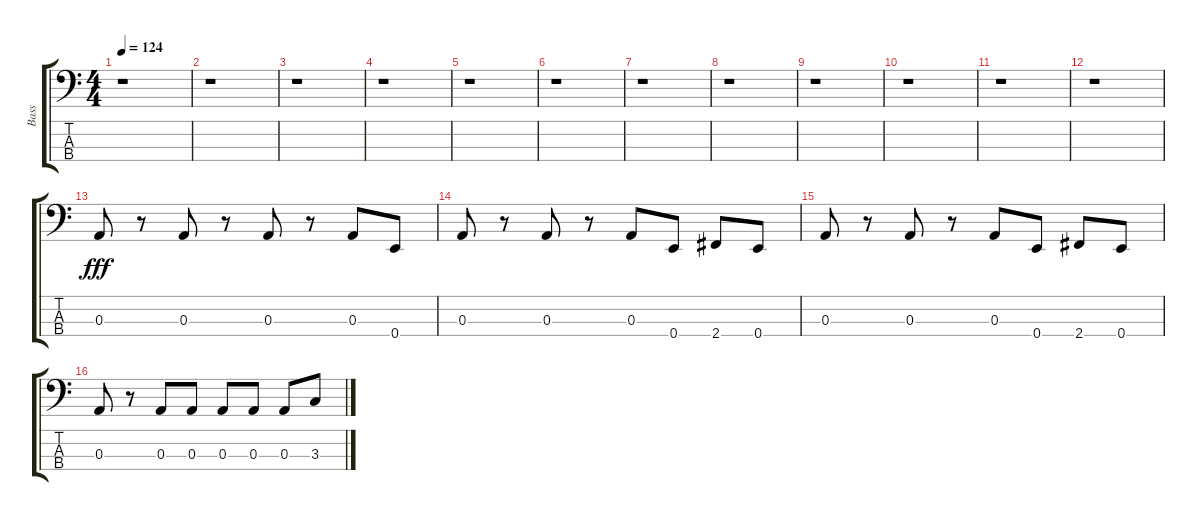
\track ("Bass" "Bass") {instrument electricbassfinger}
\staff {score tabs}
\tuning (G2 D2 A1 E1) {hide}
\ts (4 4)
\tempo 124
\clef f4
\ks c
r.1{dy fff} |
r.1 |
r.1 |
r.1 |
r.1 |
r.1 |
r.1 |
r.1 |
r.1 |
r.1 |
r.1 |
r.1 |
0.3.8 r.8 0.3.8 r.8 0.3.8 r.8 0.3.8 0.4.8 |
0.3.8 r.8 0.3.8 r.8 0.3.8 0.4.8 2.4.8 0.4.8 |
0.3.8 r.8 0.3.8 r.8 0.3.8 0.4.8 2.4.8 0.4.8 |
0.3.8 r.8 0.3.8 0.3.8 0.3.8 0.3.8 0.3.8 3.3.8
